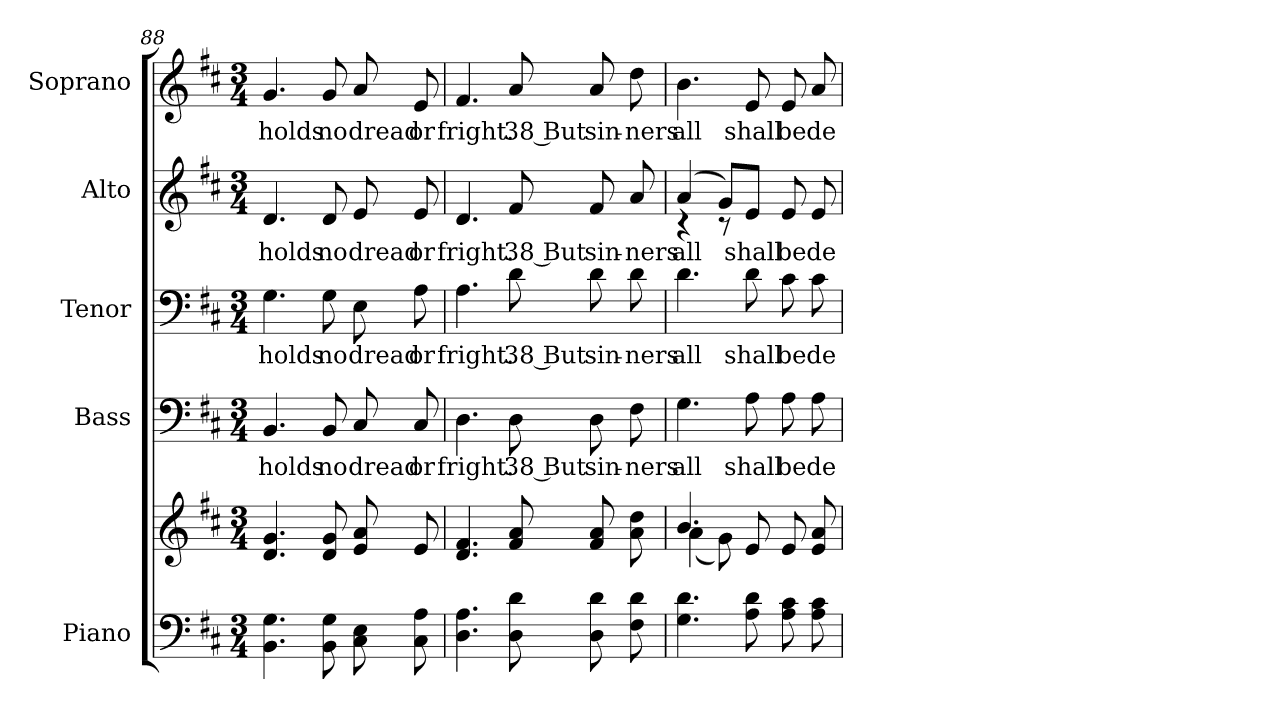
**kern	**kern	**kern	**text	**kern	**text	**kern	**text	**kern	**text
*part5	*part5	*part4	*part4	*part3	*part3	*part2	*part2	*part1	*part1
*staff6	*staff5	*staff4	*staff4	*staff3	*staff3	*staff2	*staff2	*staff1	*staff1
*I"Piano	*	*I"Bass	*	*I"Tenor	*	*I"Alto	*	*I"Soprano	*
*I'Pno.	*	*I'B.	*	*I'T.	*	*I'A.	*	*I'S.	*
!!LO:PB:g=z
*clefF4	*clefG2	*clefF4	*	*clefF4	*	*clefG2	*	*clefG2	*
*k[f#c#]	*k[f#c#]	*k[f#c#]	*	*k[f#c#]	*	*k[f#c#]	*	*k[f#c#]	*
*D:	*D:	*D:	*	*D:	*	*D:	*	*D:	*
*M3/4	*M3/4	*M3/4	*	*M3/4	*	*M3/4	*	*M3/4	*
=88	=88	=88	=88	=88	=88	=88	=88	=88	=88
!	!	!	!LO:LY:b:color=#000000	!	!	!	!	!	!
!	!	!	!	!	!LO:LY:b:color=#000000	!	!	!	!
!	!	!	!	!	!	!	!LO:LY:b:color=#000000	!	!
!	!	!	!	!	!	!	!	!	!LO:LY:b:color=#000000
4.BBi\ 4.Gi	4.di/ 4.gi	4.BBi/	holds	4.Gi\	holds	4.di/	holds	4.gi/	holds
!	!	!	!LO:LY:b:color=#000000	!	!	!	!	!	!
!	!	!	!	!	!LO:LY:b:color=#000000	!	!	!	!
!	!	!	!	!	!	!	!LO:LY:b:color=#000000	!	!
!	!	!	!	!	!	!	!	!	!LO:LY:b:color=#000000
8BBi\ 8Gi	8di/ 8gi	8BBi/	no	8Gi\	no	8di/	no	8gi/	no
!	!	!	!LO:LY:b:color=#000000	!	!	!	!	!	!
!	!	!	!	!	!LO:LY:b:color=#000000	!	!	!	!
!	!	!	!	!	!	!	!LO:LY:b:color=#000000	!	!
!	!	!	!	!	!	!	!	!	!LO:LY:b:color=#000000
8C#i\ 8Ei	8ei/ 8ai	8C#i/	dread	8Ei\	dread	8ei/	dread	8ai/	dread
!	!	!	!LO:LY:b:color=#000000	!	!	!	!	!	!
!	!	!	!	!	!LO:LY:b:color=#000000	!	!	!	!
!	!	!	!	!	!	!	!LO:LY:b:color=#000000	!	!
!	!	!	!	!	!	!	!	!	!LO:LY:b:color=#000000
8C#i\ 8Ai	8ei/	8C#i/	or	8Ai\	or	8ei/	or	8ei/	or
=89	=89	=89	=89	=89	=89	=89	=89	=89	=89
!	!	!	!LO:LY:b:color=#000000	!	!	!	!	!	!
!	!	!	!	!	!LO:LY:b:color=#000000	!	!	!	!
!	!	!	!	!	!	!	!LO:LY:b:color=#000000	!	!
!	!	!	!	!	!	!	!	!	!LO:LY:b:color=#000000
4.Di\ 4.Ai	4.di/ 4.f#i	4.Di\	fright.	4.Ai\	fright.	4.di/	fright.	4.f#i/	fright.
!	!	!	!LO:LY:b:color=#000000	!	!	!	!	!	!
!	!	!	!	!	!LO:LY:b:color=#000000	!	!	!	!
!	!	!	!	!	!	!	!LO:LY:b:color=#000000	!	!
!	!	!	!	!	!	!	!	!	!LO:LY:b:color=#000000
8Di\ 8di	8f#i/ 8ai	8Di\	38 But	8di\	38 But	8f#i/	38 But	8ai/	38 But
!	!	!	!LO:LY:b:color=#000000	!	!	!	!	!	!
!	!	!	!	!	!LO:LY:b:color=#000000	!	!	!	!
!	!	!	!	!	!	!	!LO:LY:b:color=#000000	!	!
!	!	!	!	!	!	!	!	!	!LO:LY:b:color=#000000
8Di\ 8di	8f#i/ 8ai	8Di\	sin-	8di\	sin-	8f#i/	sin-	8ai/	sin-
!	!	!	!LO:LY:b:color=#000000	!	!	!	!	!	!
!	!	!	!	!	!LO:LY:b:color=#000000	!	!	!	!
!	!	!	!	!	!	!	!LO:LY:b:color=#000000	!	!
!	!	!	!	!	!	!	!	!	!LO:LY:b:color=#000000
8F#i\ 8di	8ai\ 8ddi	8F#i\	-ners	8di\	-ners	8ai/	-ners	8ddi\	-ners
=90	=90	=90	=90	=90	=90	=90	=90	=90	=90
*	*^	*	*	*	*	*	*	*	*
!	!	!	!	!LO:LY:b:color=#000000	!	!	!	!	!	!
!	!	!	!	!	!	!LO:LY:b:color=#000000	!	!	!	!
!	!	!	!	!	!	!	!	!LO:LY:b:color=#000000	!	!
*	*	*	*	*	*	*	*^	*	*	*
!	!	!	!	!	!	!	!	!	!	!	!LO:LY:b:color=#000000
4.Gi\ 4.di	4.bi/	(4ai\	4.Gi\	all	4.di\	all	(4ai/	4r	all	4.bi\	all
.	.	8gi\)	.	.	.	.	8gi/L)	8r	.	.	.
!	!	!	!	!LO:LY:b:color=#000000	!	!	!	!	!	!	!
!	!	!	!	!	!	!LO:LY:b:color=#000000	!	!	!	!	!
!	!	!	!	!	!	!	!	!	!LO:LY:b:color=#000000	!	!
!	!	!	!	!	!	!	!	!	!	!	!LO:LY:b:color=#000000
8Ai\ 8di	8ei/	8ryy	8Ai\	shall	8di\	shall	8ei/J	8ryy	shall	8ei/	shall
!	!	!	!	!LO:LY:b:color=#000000	!	!	!	!	!	!	!
!	!	!	!	!	!	!LO:LY:b:color=#000000	!	!	!	!	!
!	!	!	!	!	!	!	!	!	!LO:LY:b:color=#000000	!	!
!	!	!	!	!	!	!	!	!	!	!	!LO:LY:b:color=#000000
8Ai\ 8c#i	8ei/	4ryy	8Ai\	be	8c#i\	be	8ei/	4ryy	be	8ei/	be
!	!	!	!	!LO:LY:b:color=#000000	!	!	!	!	!	!	!
!	!	!	!	!	!	!LO:LY:b:color=#000000	!	!	!	!	!
!	!	!	!	!	!	!	!	!	!LO:LY:b:color=#000000	!	!
!	!	!	!	!	!	!	!	!	!	!	!LO:LY:b:color=#000000
8Ai\ 8c#i	8ei/ 8ai	.	8Ai\	de-	8c#i\	de-	8ei/	.	de-	8ai/	de-
*	*v	*v	*	*	*	*	*v	*v	*	*	*
=	=	=	=	=	=	=	=	=	=
*-	*-	*-	*-	*-	*-	*-	*-	*-	*-
